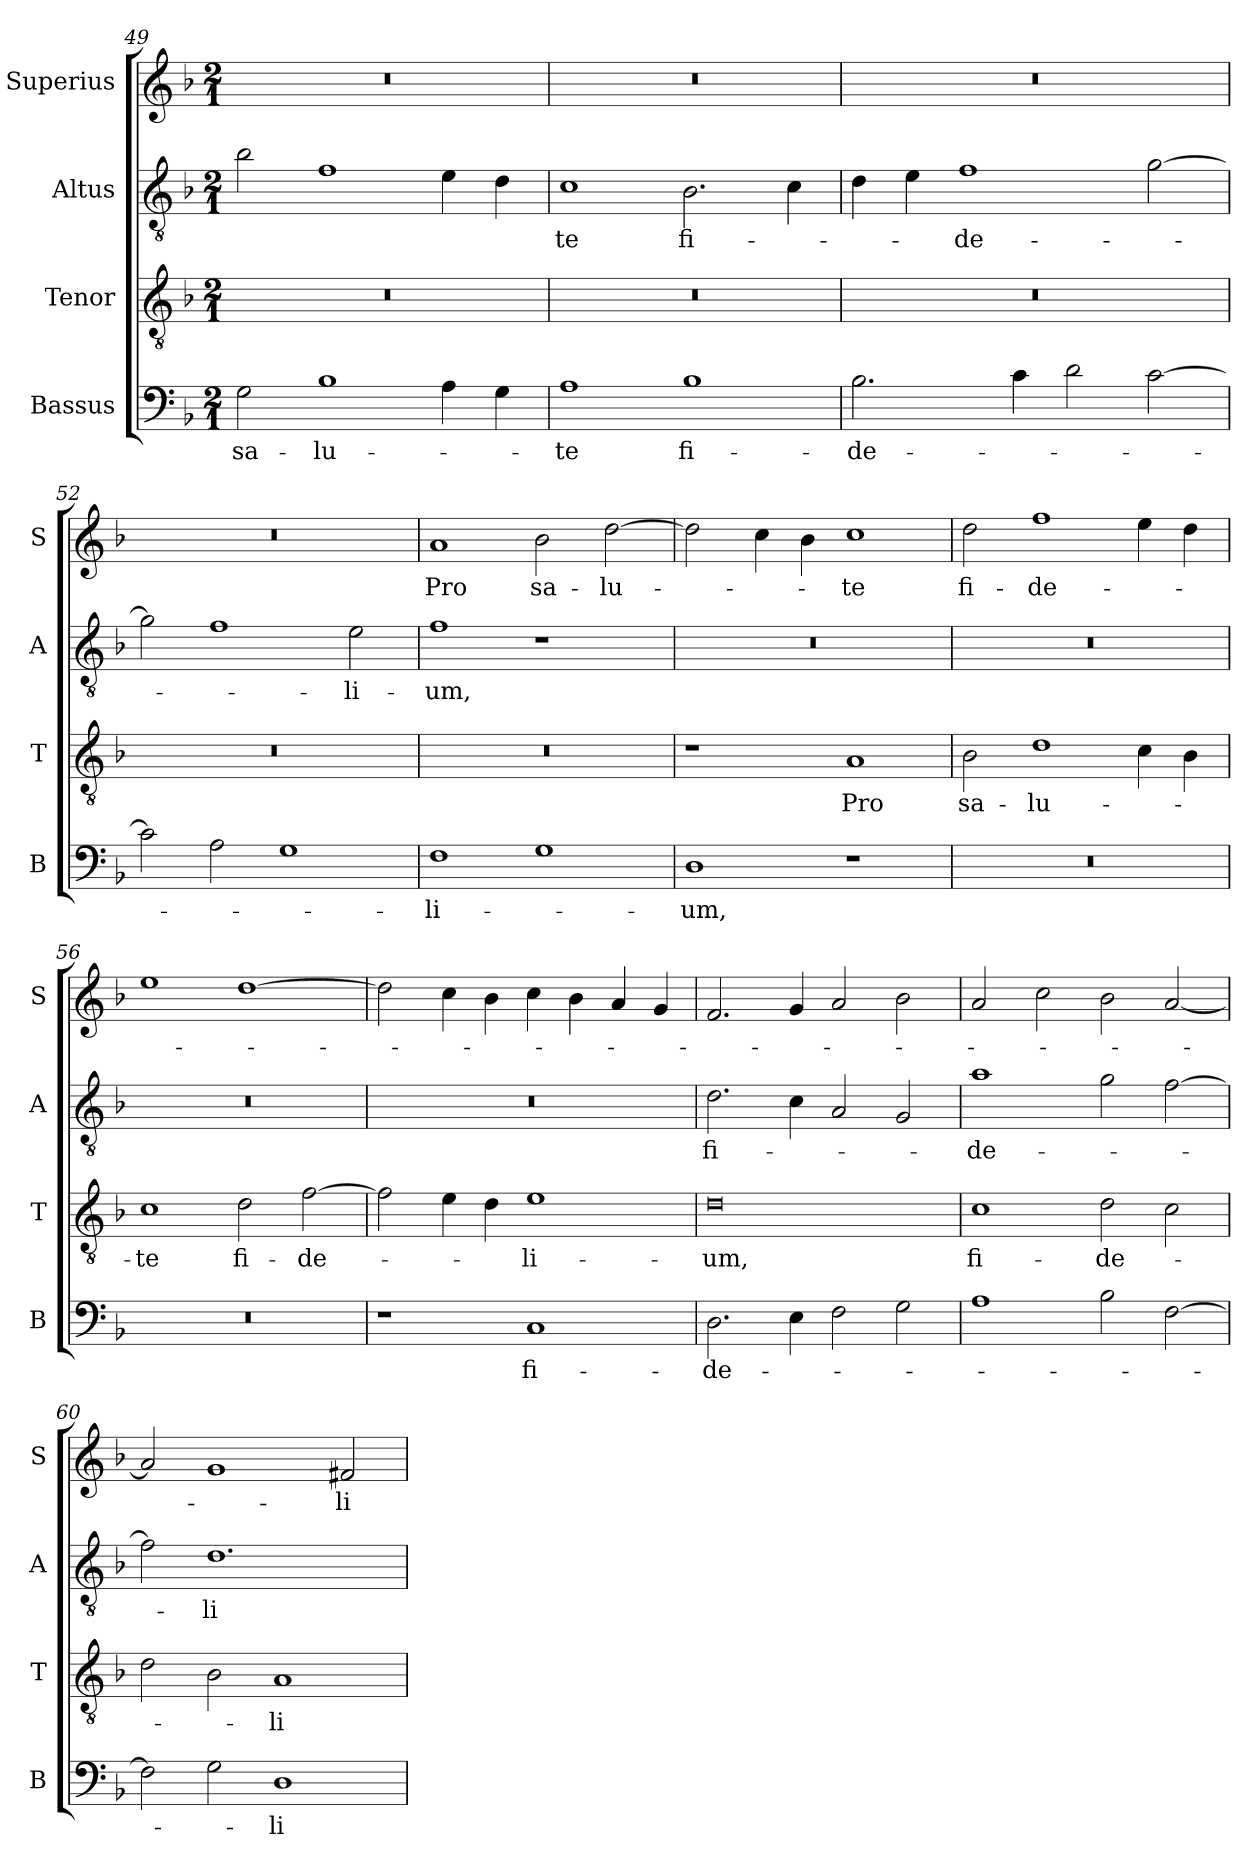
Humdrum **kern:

**kern	**text	**kern	**text	**kern	**text	**kern	**text
*part4	*part4	*part3	*part3	*part2	*part2	*part1	*part1
*staff4	*staff4	*staff3	*staff3	*staff2	*staff2	*staff1	*staff1
*I"Bassus	*	*I"Tenor	*	*I"Altus	*	*I"Superius	*
*I'B	*	*I'T	*	*I'A	*	*I'S	*
*clefF4	*	*clefGv2	*	*clefGv2	*	*clefG2	*
*k[b-]	*	*k[b-]	*	*k[b-]	*	*k[b-]	*
*M2/1	*	*M2/1	*	*M2/1	*	*M2/1	*
=49	=49	=49	=49	=49	=49	=49	=49
2G\	sa-	0r	.	2b-\	.	0r	.
1B-	-lu-	.	.	1f	.	.	.
4A\	.	.	.	4e\	.	.	.
4G\	.	.	.	4d\	.	.	.
=50	=50	=50	=50	=50	=50	=50	=50
1A	-te	0r	.	1c	-te	0r	.
1B-	fi-	.	.	2.B-\	fi-	.	.
.	.	.	.	4c\	.	.	.
=51	=51	=51	=51	=51	=51	=51	=51
2.B-\	-de-	0r	.	4d\	.	0r	.
.	.	.	.	4e\	.	.	.
.	.	.	.	1f	-de-	.	.
4c\	.	.	.	.	.	.	.
2d\	.	.	.	.	.	.	.
[2c\	.	.	.	[2g\	.	.	.
=52	=52	=52	=52	=52	=52	=52	=52
2c\]	.	0r	.	2g\]	.	0r	.
2A\	.	.	.	1f	.	.	.
1G	.	.	.	.	.	.	.
.	.	.	.	2e\	-li-	.	.
=53	=53	=53	=53	=53	=53	=53	=53
1F	-li-	0r	.	1f	-um,	1a	Pro
1G	.	.	.	1r	.	2b-\	sa-
.	.	.	.	.	.	[2dd\	-lu-
=54	=54	=54	=54	=54	=54	=54	=54
1D	-um,	1r	.	0r	.	2dd\]	.
.	.	.	.	.	.	4cc\	.
.	.	.	.	.	.	4b-\	.
1r	.	1A	Pro	.	.	1cc	-te
=55	=55	=55	=55	=55	=55	=55	=55
0r	.	2B-\	sa-	0r	.	2dd\	fi-
.	.	1d	-lu-	.	.	1ff	-de-
.	.	4c\	.	.	.	4ee\	.
.	.	4B-\	.	.	.	4dd\	.
=56	=56	=56	=56	=56	=56	=56	=56
0r	.	1c	-te	0r	.	1ee	.
.	.	2d\	fi-	.	.	[1dd	.
.	.	[2f\	-de-	.	.	.	.
=57	=57	=57	=57	=57	=57	=57	=57
1r	.	2f\]	.	0r	.	2dd\]	.
.	.	4e\	.	.	.	4cc\	.
.	.	4d\	.	.	.	4b-\	.
1C	fi-	1e	-li-	.	.	4cc\	.
.	.	.	.	.	.	4b-\	.
.	.	.	.	.	.	4a/	.
.	.	.	.	.	.	4g/	.
=58	=58	=58	=58	=58	=58	=58	=58
2.D\	-de-	0d	-um,	2.d\	fi-	2.f/	.
4E\	.	.	.	4c\	.	4g/	.
2F\	.	.	.	2A/	.	2a/	.
2G\	.	.	.	2G/	.	2b-\	.
=59	=59	=59	=59	=59	=59	=59	=59
1A	.	1c	fi-	1a	-de-	2a/	.
.	.	.	.	.	.	2cc\	.
2B-\	.	2d\	-de-	2g\	.	2b-\	.
[2F\	.	2c\	.	[2f\	.	[2a/	.
=60	=60	=60	=60	=60	=60	=60	=60
2F\]	.	2d\	.	2f\]	.	2a/]	.
2G\	.	2B-\	.	1.d	-li-	1g	.
1D	-li-	1A	-li-	.	.	.	.
.	.	.	.	.	.	2f#X/	-li-
=	=	=	=	=	=	=	=
*-	*-	*-	*-	*-	*-	*-	*-
